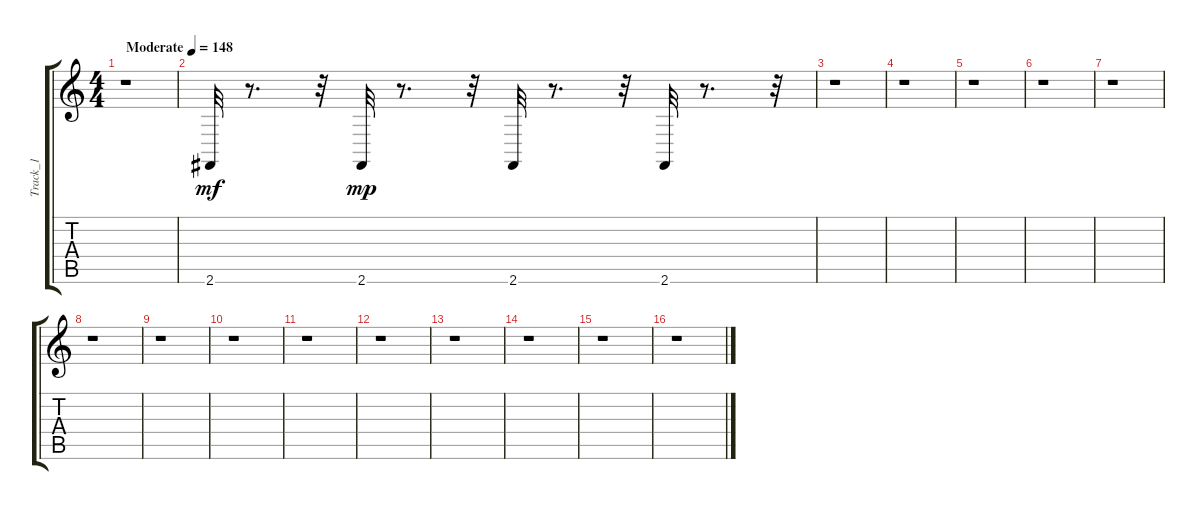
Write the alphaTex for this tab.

\track ("Track_1" "Track_1") {instrument acousticgrandpiano}
\staff {score tabs}
\tuning (E4 B3 G3 D3 A2 E2) {hide}
\ts (4 4)
\tempo (148 "Moderate")
\clef g2
\ks c
r.1{dy mf instrument acousticgrandpiano} |
2.6.32 r.8{d} r.32 2.6.32{dy mp} r.8{d} r.32 2.6.32 r.8{d} r.32 2.6.32 r.8{d} r.32 |
r.1 |
r.1 |
r.1 |
r.1 |
r.1 |
r.1 |
r.1 |
r.1 |
r.1 |
r.1 |
r.1 |
r.1 |
r.1 |
r.1
